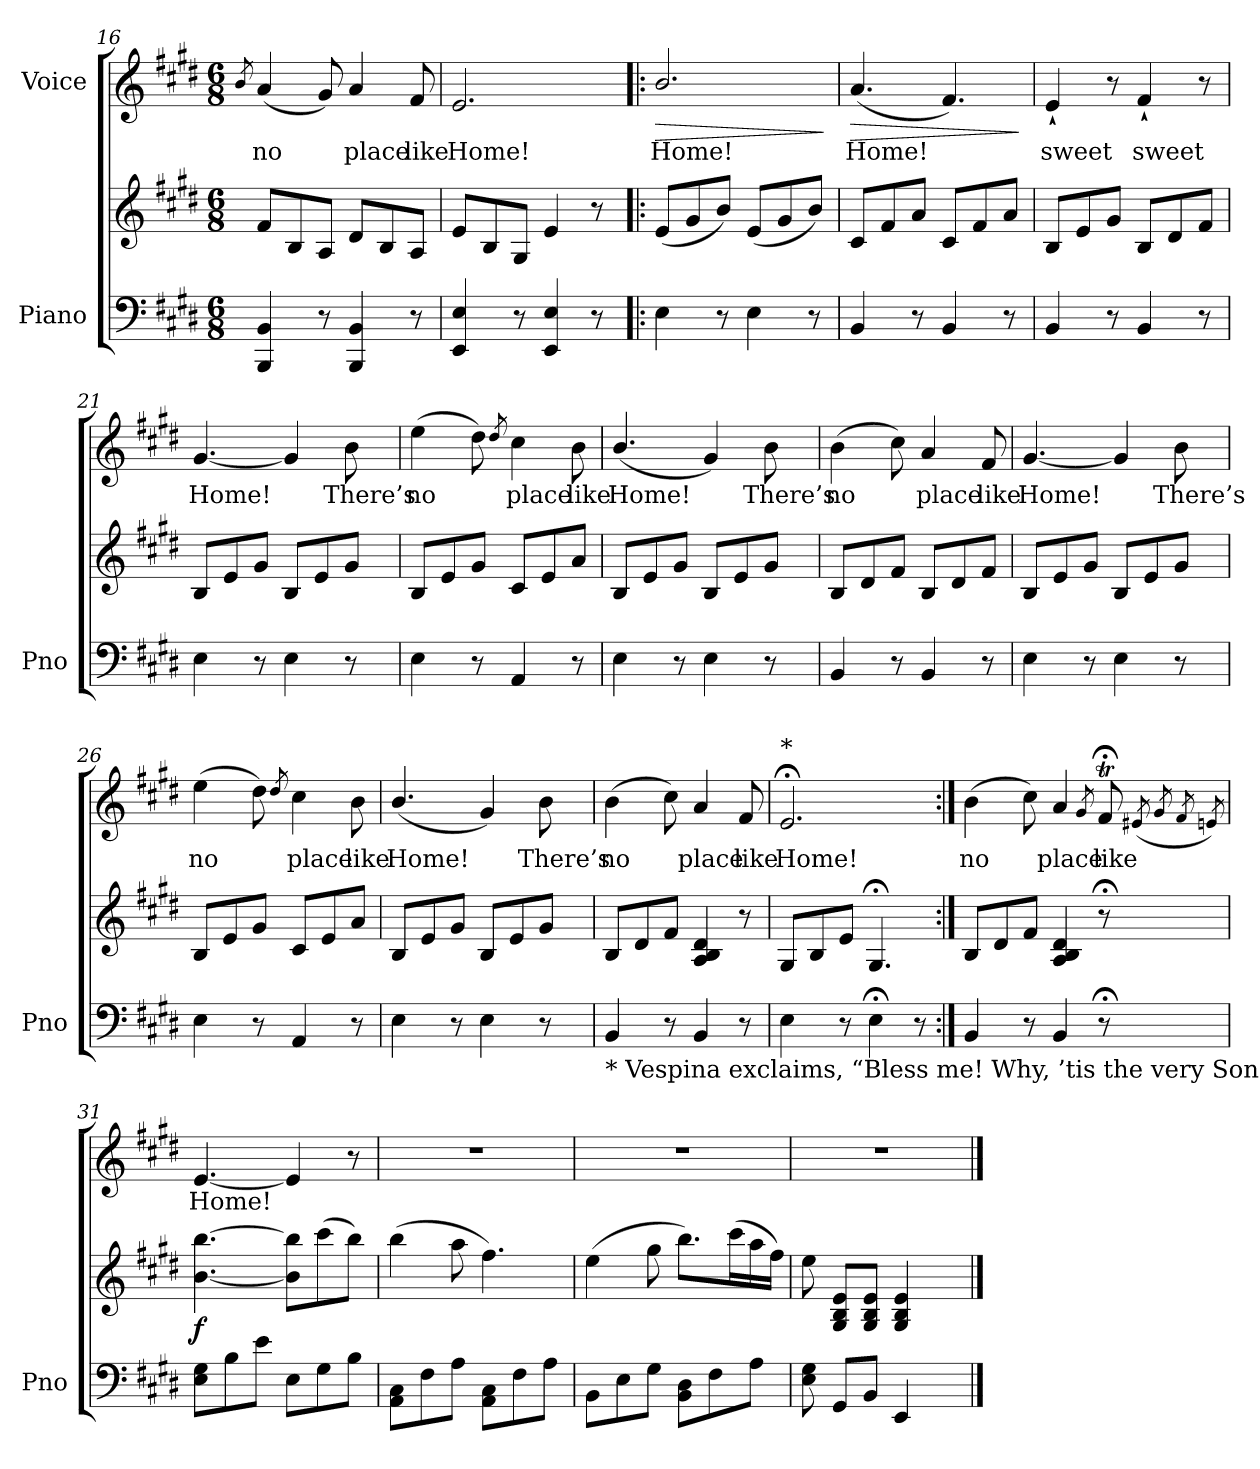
**kern	**kern	**dynam	**kern	**text	**dynam
*part2	*part2	*part2	*part1	*part1	*part1
*staff3	*staff2	*staff2/3	*staff1	*staff1	*staff1
*I"Piano	*	*	*I"Voice	*	*
*I'Pno	*	*	*	*	*
*clefF4	*clefG2	*	*clefG2	*	*
*k[f#c#g#d#]	*k[f#c#g#d#]	*	*k[f#c#g#d#]	*	*
*M6/8	*M6/8	*	*M6/8	*	*
=16	=16	=16	=16	=16	=16
.	.	.	8qb/	.	.
4BBB/ 4BB/	8f#/L	.	(4a/	no	.
.	8B/	.	.	.	.
8r	8A/J	.	8g#/)	.	.
4BBB/ 4BB/	8d#/L	.	4a/	place	.
.	8B/	.	.	.	.
8r	8A/J	.	8f#/	like	.
=17	=17	=17	=17	=17	=17
4EE/ 4E/	8e/L	.	2.e/	Home!	.
.	8B/	.	.	.	.
8r	8G#/J	.	.	.	.
4EE/ 4E/	4e/	.	.	.	.
8r	8r	.	.	.	.
=18!|:	=18!|:	=18!|:	=18!|:	=18!|:	=18!|:
!	!	!	!	!	!LO:HP:b
4E\	(8e/L	.	2.b/	Home!	>
.	8g#/	.	.	.	.
8r	8b/J)	.	.	.	.
4E\	(8e/L	.	.	.	.
.	8g#/	.	.	.	.
8r	8b/J)	.	.	.	.
.	.	.	.	.	]
=19	=19	=19	=19	=19	=19
!	!	!	!	!	!LO:HP:b
4BB/	8c#/L	.	(4.a/	Home!	>
.	8f#/	.	.	.	.
8r	8a/J	.	.	.	.
4BB/	8c#/L	.	4.f#/)	.	.
.	8f#/	.	.	.	.
8r	8a/J	.	.	.	.
.	.	.	.	.	]
=20	=20	=20	=20	=20	=20
4BB/	8B/L	.	4e`>/	sweet	.
.	8e/	.	.	.	.
8r	8g#/J	.	8r	.	.
4BB/	8B/L	.	4f#`>/	sweet	.
.	8d#/	.	.	.	.
8r	8f#/J	.	8r	.	.
=21	=21	=21	=21	=21	=21
4E\	8B/L	.	[4.g#/	Home!	.
.	8e/	.	.	.	.
8r	8g#/J	.	.	.	.
4E\	8B/L	.	4g#/]	.	.
.	8e/	.	.	.	.
8r	8g#/J	.	8b\	There’s	.
=22	=22	=22	=22	=22	=22
4E\	8B/L	.	(4ee\	no	.
.	8e/	.	.	.	.
8r	8g#/J	.	8dd#\)	.	.
.	.	.	8qdd#/	.	.
4AA/	8c#/L	.	4cc#\	place	.
.	8e/	.	.	.	.
8r	8a/J	.	8b\	like	.
=23	=23	=23	=23	=23	=23
4E\	8B/L	.	(4.b/	Home!	.
.	8e/	.	.	.	.
8r	8g#/J	.	.	.	.
4E\	8B/L	.	4g#/)	.	.
.	8e/	.	.	.	.
8r	8g#/J	.	8b\	There’s	.
=24	=24	=24	=24	=24	=24
4BB/	8B/L	.	(4b\	no	.
.	8d#/	.	.	.	.
8r	8f#/J	.	8cc#\)	.	.
4BB/	8B/L	.	4a/	place	.
.	8d#/	.	.	.	.
8r	8f#/J	.	8f#/	like	.
=25	=25	=25	=25	=25	=25
4E\	8B/L	.	[4.g#/	Home!	.
.	8e/	.	.	.	.
8r	8g#/J	.	.	.	.
4E\	8B/L	.	4g#/]	.	.
.	8e/	.	.	.	.
8r	8g#/J	.	8b\	There’s	.
=26	=26	=26	=26	=26	=26
4E\	8B/L	.	(4ee\	no	.
.	8e/	.	.	.	.
8r	8g#/J	.	8dd#\)	.	.
.	.	.	8qdd#/	.	.
4AA/	8c#/L	.	4cc#\	place	.
.	8e/	.	.	.	.
8r	8a/J	.	8b\	like	.
=27	=27	=27	=27	=27	=27
4E\	8B/L	.	(4.b/	Home!	.
.	8e/	.	.	.	.
8r	8g#/J	.	.	.	.
4E\	8B/L	.	4g#/)	.	.
.	8e/	.	.	.	.
8r	8g#/J	.	8b\	There’s	.
=28	=28	=28	=28	=28	=28
!LO:TX:b:t=* Vespina exclaims, “Bless me! Why, ’tis the very Song!” Leoda then continues at	!	!	!	!	!
4BB/	8B/L	.	(4b\	no	.
.	8d#/	.	.	.	.
8r	8f#/J	.	8cc#\)	.	.
4BB/	4A/ 4B/ 4d#/	.	4a/	place	.
8r	8r	.	8f#/	like	.
=29	=29	=29	=29	=29	=29
!	!	!	!LO:TX:a:t=*	!	!
4E\	8G#/L	.	2.e;</	Home!	.
.	8B/	.	.	.	.
8r	8e/J	.	.	.	.
4E;\	4.G#;</	.	.	.	.
8r	.	.	.	.	.
=30:|!	=30:|!	=30:|!	=30:|!	=30:|!	=30:|!
4BB/	8B/L	.	(4b\	no	.
.	8d#/	.	.	.	.
8r	8f#/J	.	8cc#\)	.	.
4BB/	4A/ 4B/ 4d#/	.	4a/	place	.
.	.	.	8qg#/	.	.
8r;<	8r;<	.	8f#;<T/	like	.
!	!	!	!LO:N:head=solid	!	!
.	.	.	(8qe#X/	.	.
!	!	!	!LO:N:head=solid	!	!
.	.	.	8qg#/	.	.
!	!	!	!LO:N:head=solid	!	!
.	.	.	8qf#/	.	.
!	!	!	!LO:N:head=solid	!	!
.	.	.	8qen/)	.	.
=31	=31	=31	=31	=31	=31
!	!	!LO:DY:b	!	!	!
8E\ 8G#\L	[4.b\ [4.bb\	f	[4.e/	Home!	.
8B\	.	.	.	.	.
8e\J	.	.	.	.	.
8E\L	8b\] 8bb\]L	.	4e/]	.	.
8G#\	(8ccc#\	.	.	.	.
8B\J	8bb\J)	.	8r	.	.
=32	=32	=32	=32	=32	=32
8AA\ 8C#\L	(4bb\	.	2.r	.	.
8F#\	.	.	.	.	.
8A\J	8aa\	.	.	.	.
8AA\ 8C#\L	4.ff#\)	.	.	.	.
8F#\	.	.	.	.	.
8A\J	.	.	.	.	.
=33	=33	=33	=33	=33	=33
8BB\L	(4ee\	.	2.r	.	.
8E\	.	.	.	.	.
8G#\J	8gg#\	.	.	.	.
8BB\ 8D#\L	8.bb\L)	.	.	.	.
8F#\	.	.	.	.	.
.	(16ccc#\L	.	.	.	.
8A\J	16aa\	.	.	.	.
.	16ff#\JJ)	.	.	.	.
=34	=34	=34	=34	=34	=34
8E\ 8G#\	8ee\	.	2.r	.	.
8GG#/L	8G#/ 8B/ 8e/L	.	.	.	.
8BB/J	8G#/ 8B/ 8e/J	.	.	.	.
4EE/	4G#/ 4B/ 4e/	.	.	.	.
8ryy	8ryy	.	.	.	.
==	==	==	==	==	==
*-	*-	*-	*-	*-	*-
